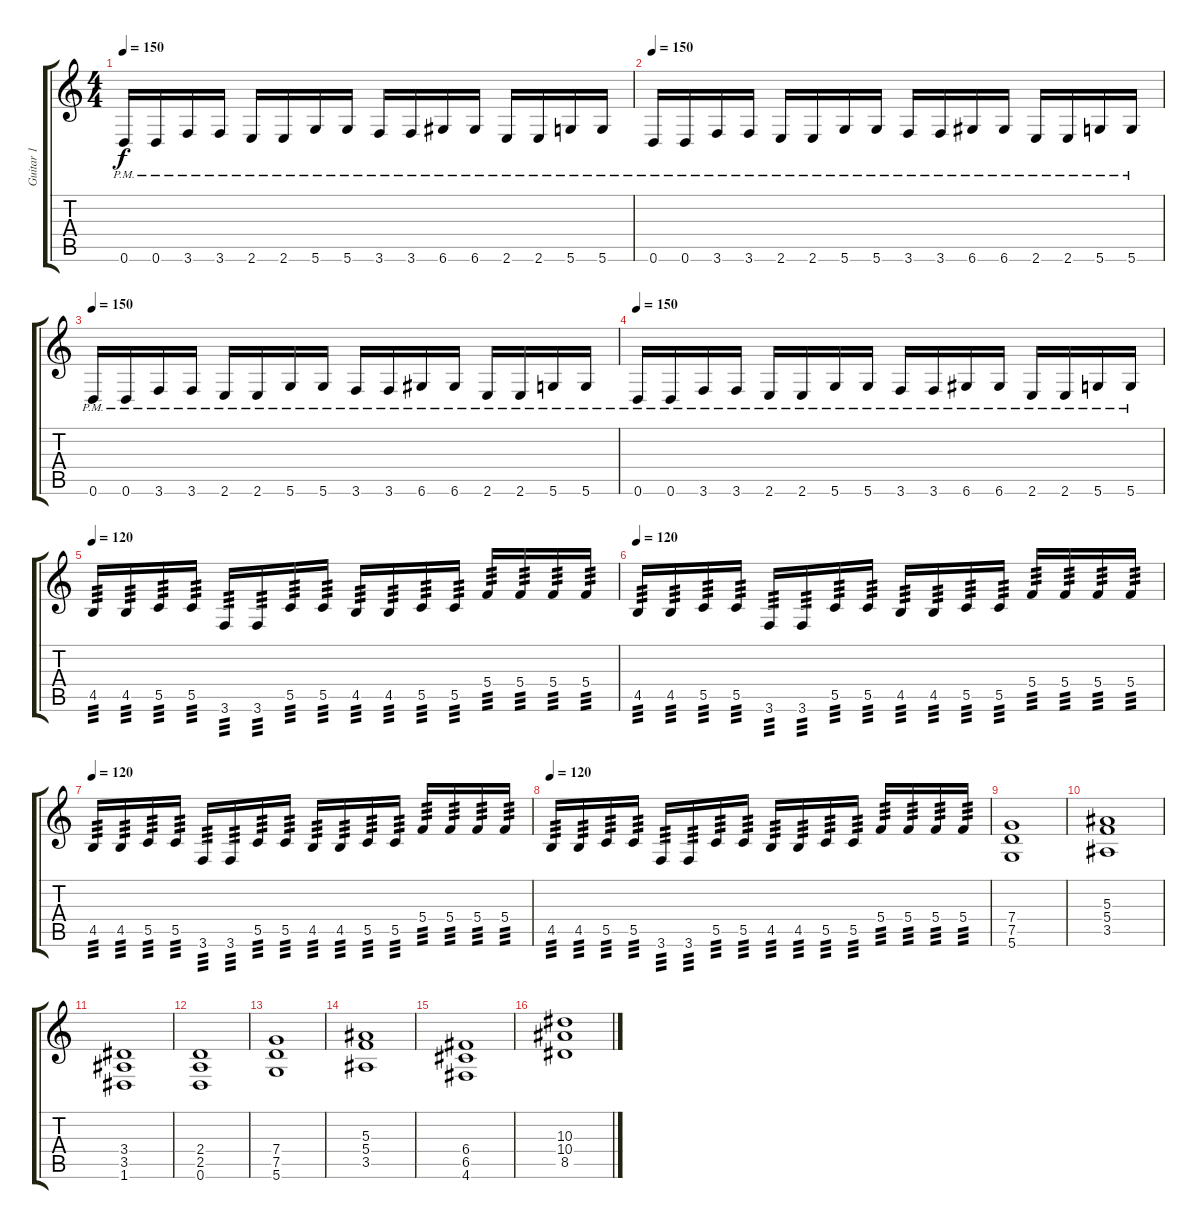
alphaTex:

\track ("Guitar 1" "Guitar 1") {instrument distortionguitar}
\staff {score tabs}
\tuning (D4 A3 F3 C3 G2 D2) {hide}
\ts (4 4)
\tempo 150
\clef g2
\ks c
0.6{pm}.16{dy f} 0.6{pm}.16 3.6{pm}.16 3.6{pm}.16 2.6{pm}.16 2.6{pm}.16 5.6{pm}.16 5.6{pm}.16 3.6{pm}.16 3.6{pm}.16 6.6{pm}.16 6.6{pm}.16 2.6{pm}.16 2.6{pm}.16 5.6{pm}.16 5.6{pm}.16 |
\tempo 150
0.6{pm}.16 0.6{pm}.16 3.6{pm}.16 3.6{pm}.16 2.6{pm}.16 2.6{pm}.16 5.6{pm}.16 5.6{pm}.16 3.6{pm}.16 3.6{pm}.16 6.6{pm}.16 6.6{pm}.16 2.6{pm}.16 2.6{pm}.16 5.6{pm}.16 5.6{pm}.16 |
\tempo 150
0.6{pm}.16 0.6{pm}.16 3.6{pm}.16 3.6{pm}.16 2.6{pm}.16 2.6{pm}.16 5.6{pm}.16 5.6{pm}.16 3.6{pm}.16 3.6{pm}.16 6.6{pm}.16 6.6{pm}.16 2.6{pm}.16 2.6{pm}.16 5.6{pm}.16 5.6{pm}.16 |
\tempo 150
0.6{pm}.16 0.6{pm}.16 3.6{pm}.16 3.6{pm}.16 2.6{pm}.16 2.6{pm}.16 5.6{pm}.16 5.6{pm}.16 3.6{pm}.16 3.6{pm}.16 6.6{pm}.16 6.6{pm}.16 2.6{pm}.16 2.6{pm}.16 5.6{pm}.16 5.6{pm}.16 |
\tempo 150
\tempo 120
4.5.16{tp 3} 4.5.16{tp 3} 5.5.16{tp 3} 5.5.16{tp 3} 3.6.16{tp 3} 3.6.16{tp 3} 5.5.16{tp 3} 5.5.16{tp 3} 4.5.16{tp 3} 4.5.16{tp 3} 5.5.16{tp 3} 5.5.16{tp 3} 5.4.16{tp 3} 5.4.16{tp 3} 5.4.16{tp 3} 5.4.16{tp 3} |
\tempo 120
4.5.16{tp 3} 4.5.16{tp 3} 5.5.16{tp 3} 5.5.16{tp 3} 3.6.16{tp 3} 3.6.16{tp 3} 5.5.16{tp 3} 5.5.16{tp 3} 4.5.16{tp 3} 4.5.16{tp 3} 5.5.16{tp 3} 5.5.16{tp 3} 5.4.16{tp 3} 5.4.16{tp 3} 5.4.16{tp 3} 5.4.16{tp 3} |
\tempo 120
4.5.16{tp 3} 4.5.16{tp 3} 5.5.16{tp 3} 5.5.16{tp 3} 3.6.16{tp 3} 3.6.16{tp 3} 5.5.16{tp 3} 5.5.16{tp 3} 4.5.16{tp 3} 4.5.16{tp 3} 5.5.16{tp 3} 5.5.16{tp 3} 5.4.16{tp 3} 5.4.16{tp 3} 5.4.16{tp 3} 5.4.16{tp 3} |
\tempo 120
4.5.16{tp 3} 4.5.16{tp 3} 5.5.16{tp 3} 5.5.16{tp 3} 3.6.16{tp 3} 3.6.16{tp 3} 5.5.16{tp 3} 5.5.16{tp 3} 4.5.16{tp 3} 4.5.16{tp 3} 5.5.16{tp 3} 5.5.16{tp 3} 5.4.16{tp 3} 5.4.16{tp 3} 5.4.16{tp 3} 5.4.16{tp 3} |
(7.4 7.5 5.6).1 |
(5.3 5.4 3.5).1 |
(3.4 3.5 1.6).1 |
(2.4 2.5 0.6).1 |
(7.4 7.5 5.6).1 |
(5.3 5.4 3.5).1 |
(6.4 6.5 4.6).1 |
(10.3 10.4 8.5).1
